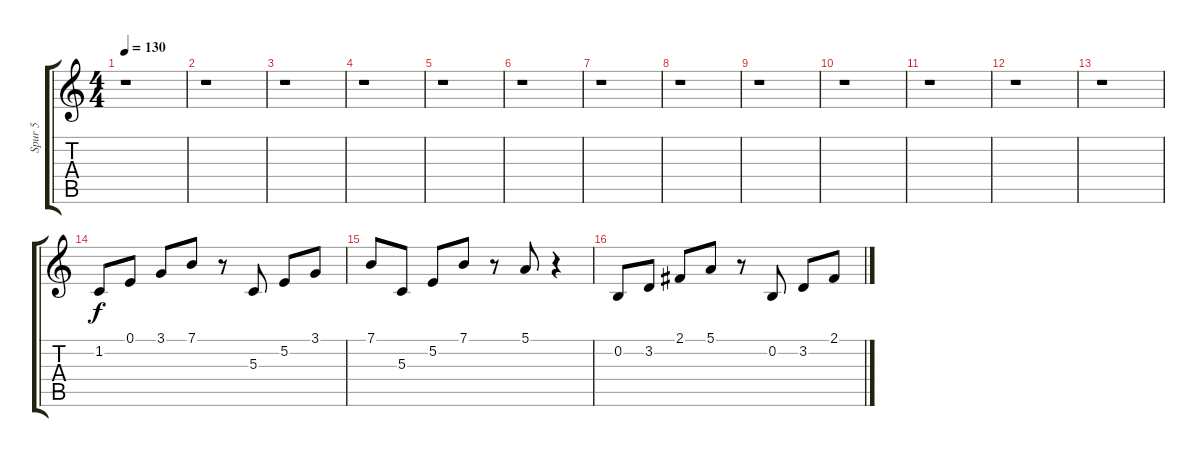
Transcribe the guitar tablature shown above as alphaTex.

\track ("Spur 5" "Spur 5") {instrument orchestralharp}
\staff {score tabs}
\tuning (E4 B3 G3 D3 A2 E2) {hide}
\ts (4 4)
\tempo 130
\clef g2
\ks c
r.1{dy f} |
r.1 |
r.1 |
r.1 |
r.1 |
r.1 |
r.1 |
r.1 |
r.1 |
r.1 |
r.1 |
r.1 |
r.1 |
1.2.8 0.1.8 3.1.8 7.1.8 r.8 5.3.8 5.2.8 3.1.8 |
7.1.8 5.3.8 5.2.8 7.1.8 r.8 5.1.8 r.4 |
0.2.8 3.2.8 2.1.8 5.1.8 r.8 0.2.8 3.2.8 2.1.8
